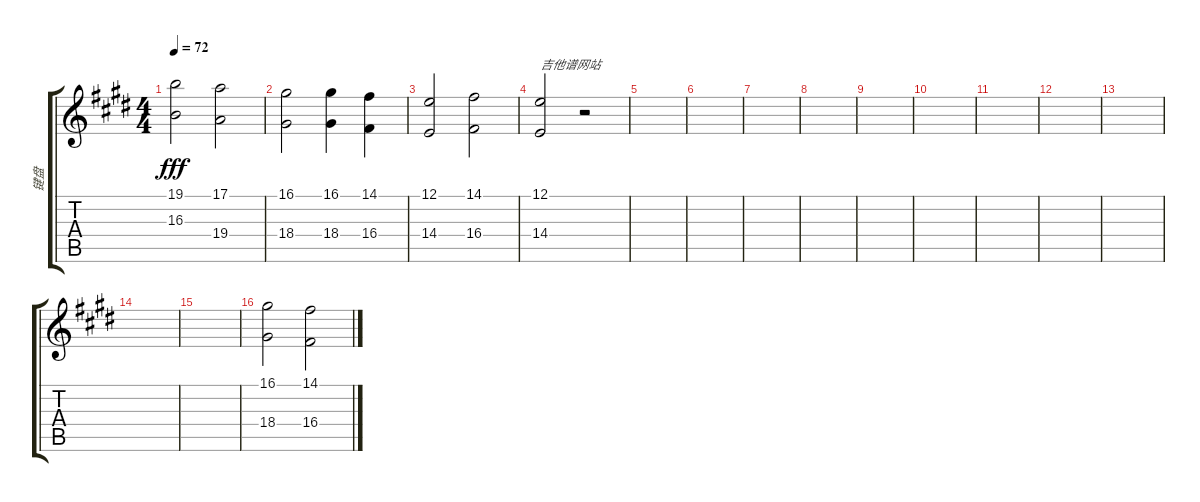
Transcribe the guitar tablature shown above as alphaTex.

\track ("键盘" "键盘") {instrument stringensemble2}
\staff {score tabs}
\tuning (E4 B3 G3 D3 A2 E2) {hide}
\ts (4 4)
\tempo 72
\clef g2
\ks e
(19.1 16.3).2{dy fff} (17.1 19.4).2 |
(16.1 18.4).2 (16.1 18.4).4 (14.1 16.4).4 |
(12.1 14.4).2 (14.1 16.4).2 |
(12.1 14.4).2{txt "吉他谱网站"} r.2 |
|
|
|
|
|
|
|
|
|
|
|
(16.1 18.4).2 (14.1 16.4).2
